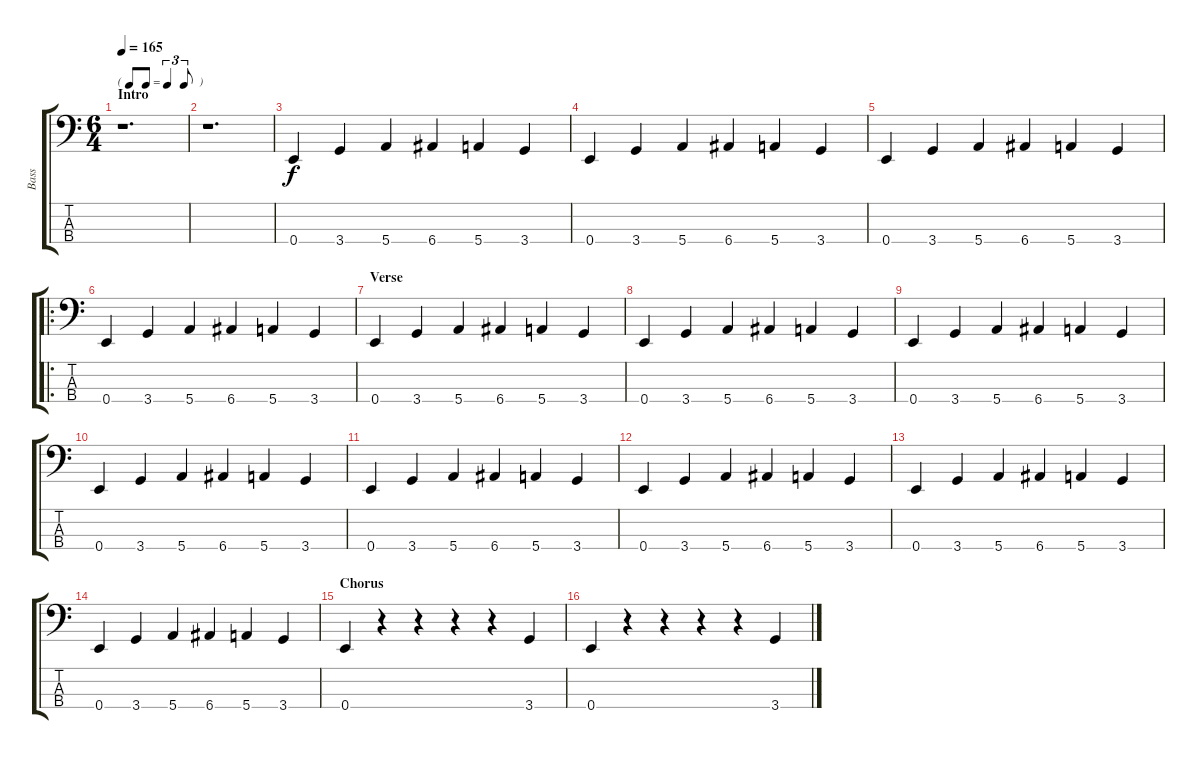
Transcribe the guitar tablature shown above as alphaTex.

\track ("Bass" "Bass") {instrument electricbassfinger}
\staff {score tabs}
\tuning (G2 D2 A1 E1) {hide}
\ts (6 4)
\tf triplet8th
\section ("" "Intro")
\tempo 165
\clef f4
\ks c
r.1{d dy f instrument electricbassfinger} |
r.1{d} |
0.4.4 3.4.4 5.4.4 6.4.4 5.4.4 3.4.4 |
0.4.4 3.4.4 5.4.4 6.4.4 5.4.4 3.4.4 |
0.4.4 3.4.4 5.4.4 6.4.4 5.4.4 3.4.4 |
\ro
0.4.4 3.4.4 5.4.4 6.4.4 5.4.4 3.4.4 |
\section ("" "Verse")
0.4.4 3.4.4 5.4.4 6.4.4 5.4.4 3.4.4 |
0.4.4 3.4.4 5.4.4 6.4.4 5.4.4 3.4.4 |
0.4.4 3.4.4 5.4.4 6.4.4 5.4.4 3.4.4 |
0.4.4 3.4.4 5.4.4 6.4.4 5.4.4 3.4.4 |
0.4.4 3.4.4 5.4.4 6.4.4 5.4.4 3.4.4 |
0.4.4 3.4.4 5.4.4 6.4.4 5.4.4 3.4.4 |
0.4.4 3.4.4 5.4.4 6.4.4 5.4.4 3.4.4 |
0.4.4 3.4.4 5.4.4 6.4.4 5.4.4 3.4.4 |
\section ("" "Chorus")
0.4.4 r.4 r.4 r.4 r.4 3.4.4 |
0.4.4 r.4 r.4 r.4 r.4 3.4.4
